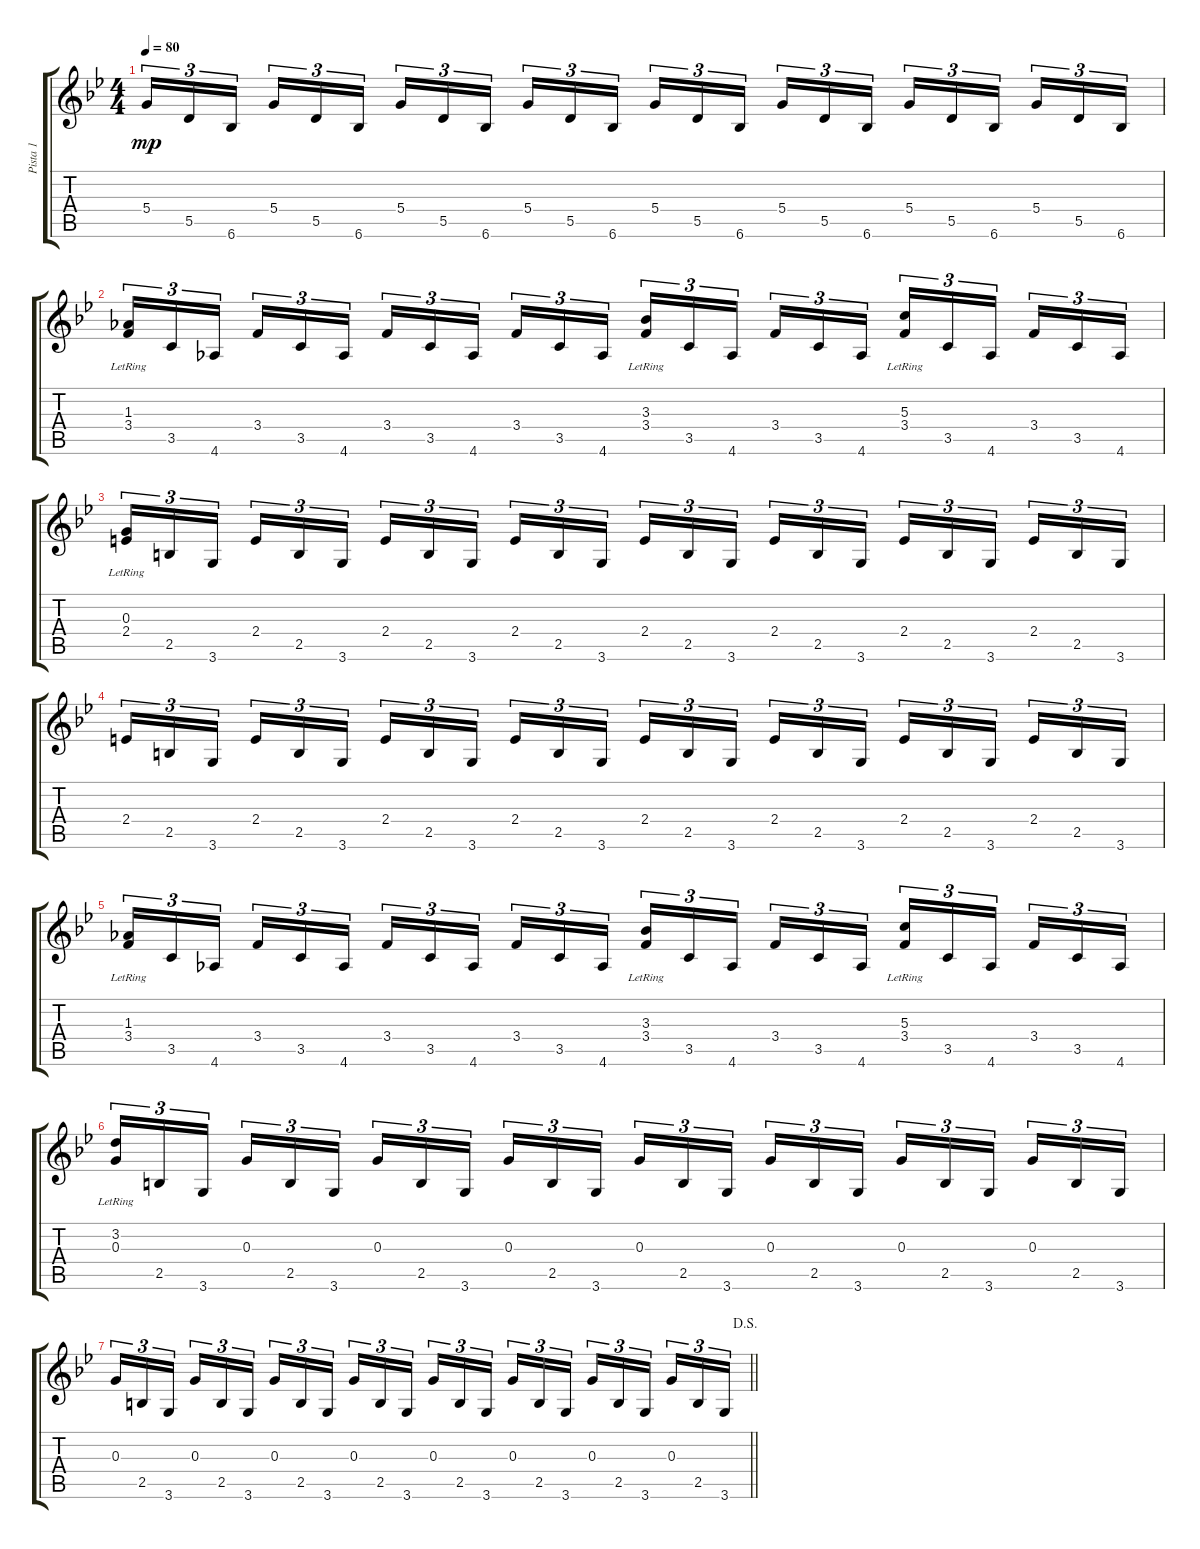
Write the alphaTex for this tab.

\track ("Pista 1" "Pista 1") {instrument acousticguitarsteel}
\staff {score tabs}
\tuning (E4 B3 G3 D3 A2 E2) {hide}
\ts (4 4)
\tempo 80
\clef g2
\ks gminor
5.4.16{tu (3 2) dy mp} 5.5.16{tu (3 2)} 6.6.16{tu (3 2) beam splitsecondary} 5.4.16{tu (3 2)} 5.5.16{tu (3 2)} 6.6.16{tu (3 2)} 5.4.16{tu (3 2)} 5.5.16{tu (3 2)} 6.6.16{tu (3 2) beam splitsecondary} 5.4.16{tu (3 2)} 5.5.16{tu (3 2)} 6.6.16{tu (3 2)} 5.4.16{tu (3 2)} 5.5.16{tu (3 2)} 6.6.16{tu (3 2) beam splitsecondary} 5.4.16{tu (3 2)} 5.5.16{tu (3 2)} 6.6.16{tu (3 2)} 5.4.16{tu (3 2)} 5.5.16{tu (3 2)} 6.6.16{tu (3 2) beam splitsecondary} 5.4.16{tu (3 2)} 5.5.16{tu (3 2)} 6.6.16{tu (3 2)} |
(1.3{lr} 3.4).16{tu (3 2)} 3.5.16{tu (3 2)} 4.6.16{tu (3 2) beam splitsecondary} 3.4.16{tu (3 2)} 3.5.16{tu (3 2)} 4.6.16{tu (3 2)} 3.4.16{tu (3 2)} 3.5.16{tu (3 2)} 4.6.16{tu (3 2) beam splitsecondary} 3.4.16{tu (3 2)} 3.5.16{tu (3 2)} 4.6.16{tu (3 2)} (3.3{lr} 3.4).16{tu (3 2)} 3.5.16{tu (3 2)} 4.6.16{tu (3 2) beam splitsecondary} 3.4.16{tu (3 2)} 3.5.16{tu (3 2)} 4.6.16{tu (3 2)} (5.3{lr} 3.4).16{tu (3 2)} 3.5.16{tu (3 2)} 4.6.16{tu (3 2) beam splitsecondary} 3.4.16{tu (3 2)} 3.5.16{tu (3 2)} 4.6.16{tu (3 2)} |
(0.3{lr} 2.4).16{tu (3 2)} 2.5.16{tu (3 2)} 3.6.16{tu (3 2) beam splitsecondary} 2.4.16{tu (3 2)} 2.5.16{tu (3 2)} 3.6.16{tu (3 2)} 2.4.16{tu (3 2)} 2.5.16{tu (3 2)} 3.6.16{tu (3 2) beam splitsecondary} 2.4.16{tu (3 2)} 2.5.16{tu (3 2)} 3.6.16{tu (3 2)} 2.4.16{tu (3 2)} 2.5.16{tu (3 2)} 3.6.16{tu (3 2) beam splitsecondary} 2.4.16{tu (3 2)} 2.5.16{tu (3 2)} 3.6.16{tu (3 2)} 2.4.16{tu (3 2)} 2.5.16{tu (3 2)} 3.6.16{tu (3 2) beam splitsecondary} 2.4.16{tu (3 2)} 2.5.16{tu (3 2)} 3.6.16{tu (3 2)} |
2.4.16{tu (3 2)} 2.5.16{tu (3 2)} 3.6.16{tu (3 2) beam splitsecondary} 2.4.16{tu (3 2)} 2.5.16{tu (3 2)} 3.6.16{tu (3 2)} 2.4.16{tu (3 2)} 2.5.16{tu (3 2)} 3.6.16{tu (3 2) beam splitsecondary} 2.4.16{tu (3 2)} 2.5.16{tu (3 2)} 3.6.16{tu (3 2)} 2.4.16{tu (3 2)} 2.5.16{tu (3 2)} 3.6.16{tu (3 2) beam splitsecondary} 2.4.16{tu (3 2)} 2.5.16{tu (3 2)} 3.6.16{tu (3 2)} 2.4.16{tu (3 2)} 2.5.16{tu (3 2)} 3.6.16{tu (3 2) beam splitsecondary} 2.4.16{tu (3 2)} 2.5.16{tu (3 2)} 3.6.16{tu (3 2)} |
(1.3{lr} 3.4).16{tu (3 2)} 3.5.16{tu (3 2)} 4.6.16{tu (3 2) beam splitsecondary} 3.4.16{tu (3 2)} 3.5.16{tu (3 2)} 4.6.16{tu (3 2)} 3.4.16{tu (3 2)} 3.5.16{tu (3 2)} 4.6.16{tu (3 2) beam splitsecondary} 3.4.16{tu (3 2)} 3.5.16{tu (3 2)} 4.6.16{tu (3 2)} (3.3{lr} 3.4).16{tu (3 2)} 3.5.16{tu (3 2)} 4.6.16{tu (3 2) beam splitsecondary} 3.4.16{tu (3 2)} 3.5.16{tu (3 2)} 4.6.16{tu (3 2)} (5.3{lr} 3.4).16{tu (3 2)} 3.5.16{tu (3 2)} 4.6.16{tu (3 2) beam splitsecondary} 3.4.16{tu (3 2)} 3.5.16{tu (3 2)} 4.6.16{tu (3 2)} |
(3.2{lr} 0.3).16{tu (3 2)} 2.5.16{tu (3 2)} 3.6.16{tu (3 2) beam splitsecondary} 0.3.16{tu (3 2)} 2.5.16{tu (3 2)} 3.6.16{tu (3 2)} 0.3.16{tu (3 2)} 2.5.16{tu (3 2)} 3.6.16{tu (3 2) beam splitsecondary} 0.3.16{tu (3 2)} 2.5.16{tu (3 2)} 3.6.16{tu (3 2)} 0.3.16{tu (3 2)} 2.5.16{tu (3 2)} 3.6.16{tu (3 2) beam splitsecondary} 0.3.16{tu (3 2)} 2.5.16{tu (3 2)} 3.6.16{tu (3 2)} 0.3.16{tu (3 2)} 2.5.16{tu (3 2)} 3.6.16{tu (3 2) beam splitsecondary} 0.3.16{tu (3 2)} 2.5.16{tu (3 2)} 3.6.16{tu (3 2)} |
\jump dalsegno
\barLineRight lightlight
0.3.16{tu (3 2)} 2.5.16{tu (3 2)} 3.6.16{tu (3 2) beam splitsecondary} 0.3.16{tu (3 2)} 2.5.16{tu (3 2)} 3.6.16{tu (3 2)} 0.3.16{tu (3 2)} 2.5.16{tu (3 2)} 3.6.16{tu (3 2) beam splitsecondary} 0.3.16{tu (3 2)} 2.5.16{tu (3 2)} 3.6.16{tu (3 2)} 0.3.16{tu (3 2)} 2.5.16{tu (3 2)} 3.6.16{tu (3 2) beam splitsecondary} 0.3.16{tu (3 2)} 2.5.16{tu (3 2)} 3.6.16{tu (3 2)} 0.3.16{tu (3 2)} 2.5.16{tu (3 2)} 3.6.16{tu (3 2) beam splitsecondary} 0.3.16{tu (3 2)} 2.5.16{tu (3 2)} 3.6.16{tu (3 2)}
